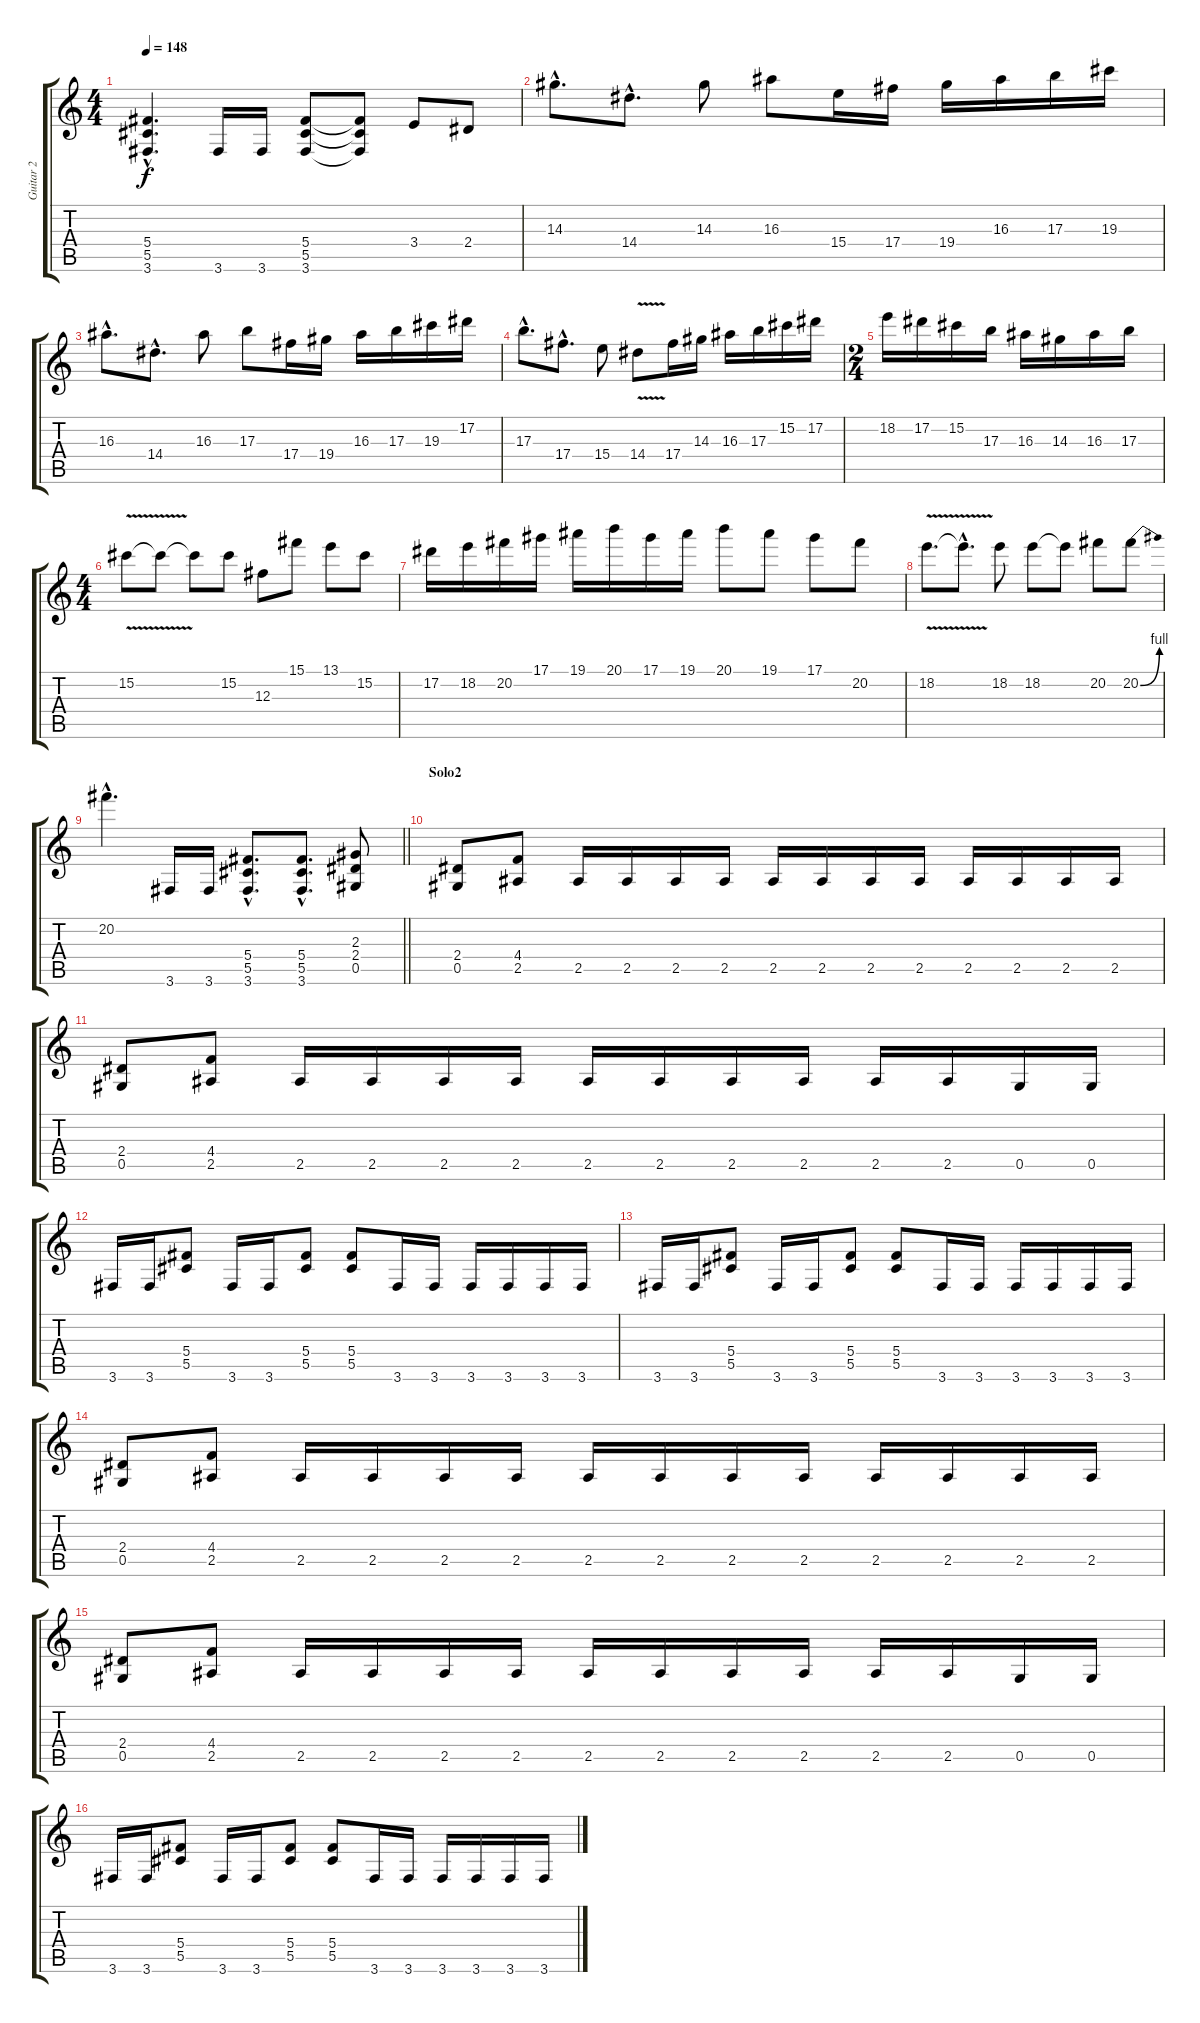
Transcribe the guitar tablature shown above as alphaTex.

\track ("Guitar 2" "Guitar 2") {instrument distortionguitar}
\staff {score tabs}
\tuning (Eb4 Bb3 Gb3 Db3 Ab2 Eb2) {hide}
\ts (4 4)
\tempo 148
\clef g2
\ks c
(5.4{hac} 5.5{hac} 3.6{hac}).4{d dy f} 3.6.16 3.6.16 (5.4 5.5 3.6).8 (5.4{t} 5.5{t} 3.6{t}).8 3.4.8 2.4.8 |
14.3{hac}.8{d} 14.4{hac}.8{d} 14.3.8 16.3.8 15.4.16 17.4.16 19.4.16 16.3.16 17.3.16 19.3.16 |
16.3{hac}.8{d} 14.4{hac}.8{d} 16.3.8 17.3.8 17.4.16 19.4.16 16.3.16 17.3.16 19.3.16 17.2.16 |
17.3{hac}.8{d} 17.4{hac}.8{d} 15.4.8 14.4{v}.8 17.4.16 14.3.16 16.3.16 17.3.16 15.2.16 17.2.16 |
\ts (2 4)
18.2.16 17.2.16 15.2.16 17.3.16 16.3.16 14.3.16 16.3.16 17.3.16 |
\ts (4 4)
15.2{v}.8 15.2{t}.8 15.2{t}.8 15.2.8 12.3.8 15.1.8 13.1.8 15.2.8 |
17.2.16 18.2.16 20.2.16 17.1.16 19.1.16 20.1.16 17.1.16 19.1.16 20.1.8 19.1.8 17.1.8 20.2.8 |
18.2{v}.8{d} 18.2{hac t}.8{d} 18.2.8 18.2.8 18.2{t}.8 20.2.8 20.2{be (bend 0 0 60 4)}.8 |
\barLineRight lightlight
20.2{hac}.4{d} 3.6.16 3.6.16 (5.4{hac} 5.5{hac} 3.6{hac}).8{d} (5.4{hac} 5.5{hac} 3.6{hac}).8{d} (2.3 2.4 0.5).8 |
\section ("" "Solo2")
(2.4 0.5).8 (4.4 2.5).8 2.5.16 2.5.16 2.5.16 2.5.16 2.5.16 2.5.16 2.5.16 2.5.16 2.5.16 2.5.16 2.5.16 2.5.16 |
(2.4 0.5).8 (4.4 2.5).8 2.5.16 2.5.16 2.5.16 2.5.16 2.5.16 2.5.16 2.5.16 2.5.16 2.5.16 2.5.16 0.5.16 0.5.16 |
3.6.16 3.6.16 (5.4 5.5).8 3.6.16 3.6.16 (5.4 5.5).8 (5.4 5.5).8 3.6.16 3.6.16 3.6.16 3.6.16 3.6.16 3.6.16 |
3.6.16 3.6.16 (5.4 5.5).8 3.6.16 3.6.16 (5.4 5.5).8 (5.4 5.5).8 3.6.16 3.6.16 3.6.16 3.6.16 3.6.16 3.6.16 |
(2.4 0.5).8 (4.4 2.5).8 2.5.16 2.5.16 2.5.16 2.5.16 2.5.16 2.5.16 2.5.16 2.5.16 2.5.16 2.5.16 2.5.16 2.5.16 |
(2.4 0.5).8 (4.4 2.5).8 2.5.16 2.5.16 2.5.16 2.5.16 2.5.16 2.5.16 2.5.16 2.5.16 2.5.16 2.5.16 0.5.16 0.5.16 |
3.6.16 3.6.16 (5.4 5.5).8 3.6.16 3.6.16 (5.4 5.5).8 (5.4 5.5).8 3.6.16 3.6.16 3.6.16 3.6.16 3.6.16 3.6.16
